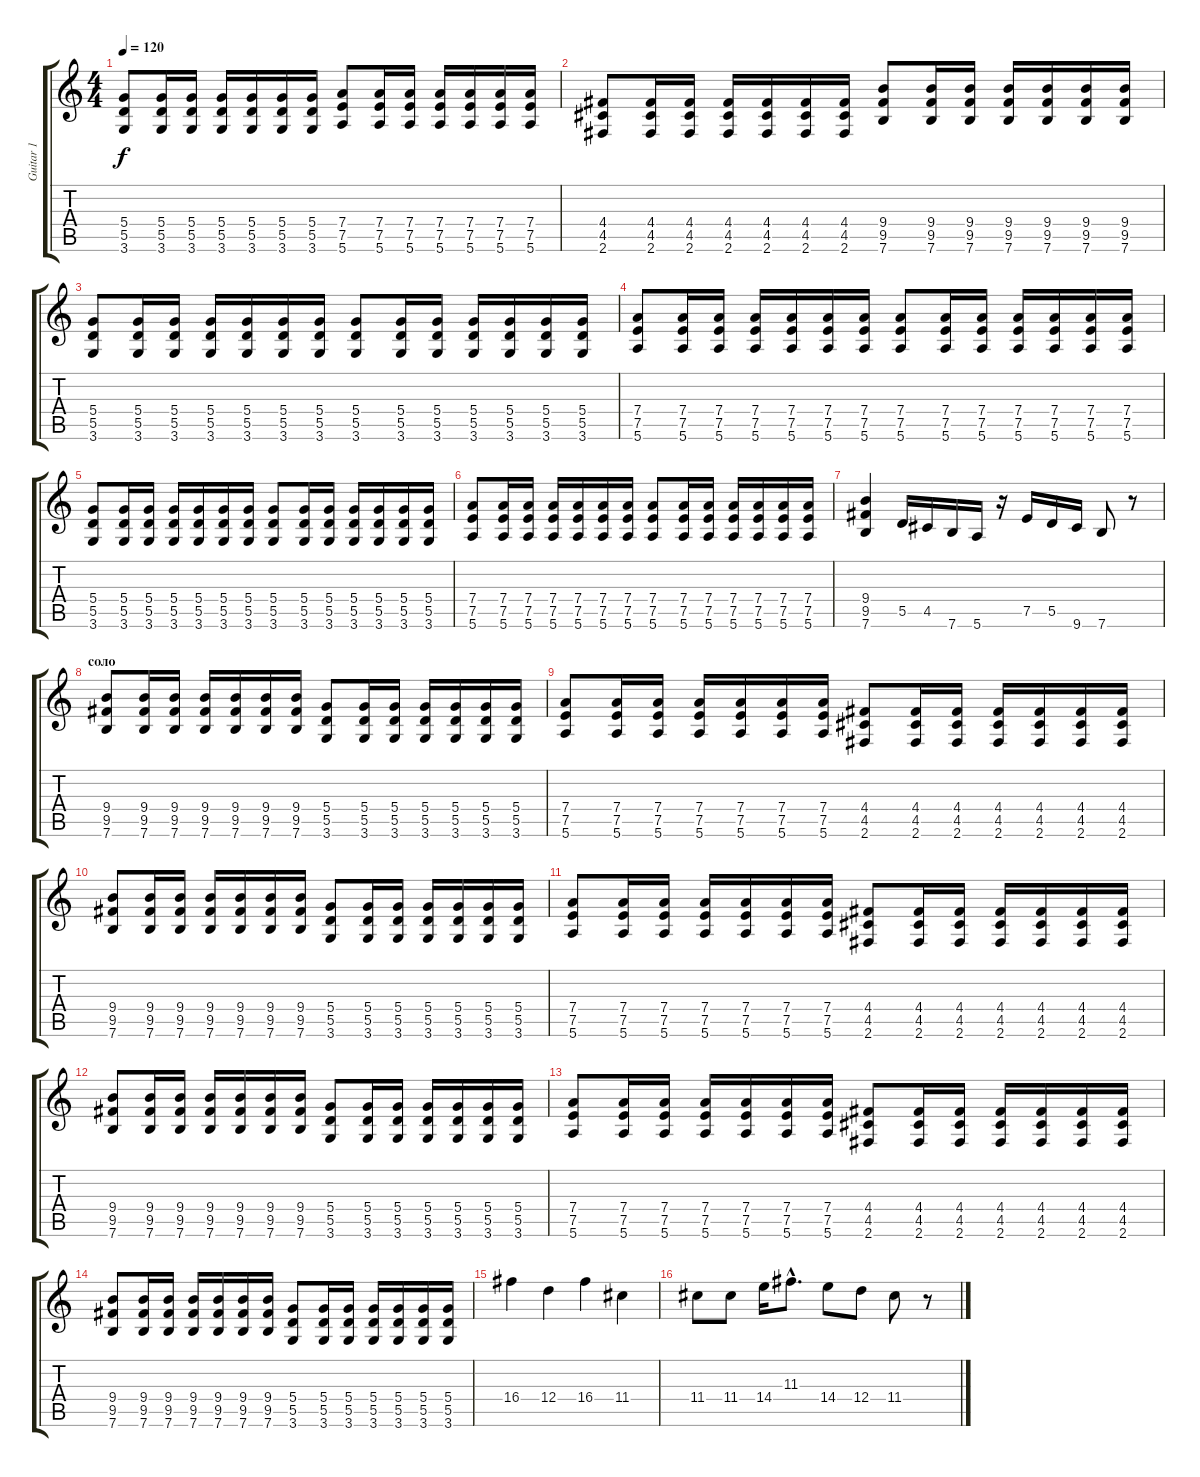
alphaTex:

\track ("Guitar 1" "Guitar 1") {instrument distortionguitar}
\staff {score tabs}
\tuning (E4 B3 G3 D3 A2 E2) {hide}
\ts (4 4)
\tempo 120
\clef g2
\ks c
(5.4 5.5 3.6).8{dy f} (5.4 5.5 3.6).16 (5.4 5.5 3.6).16 (5.4 5.5 3.6).16 (5.4 5.5 3.6).16 (5.4 5.5 3.6).16 (5.4 5.5 3.6).16 (7.4 7.5 5.6).8 (7.4 7.5 5.6).16 (7.4 7.5 5.6).16 (7.4 7.5 5.6).16 (7.4 7.5 5.6).16 (7.4 7.5 5.6).16 (7.4 7.5 5.6).16 |
(4.4 4.5 2.6).8 (4.4 4.5 2.6).16 (4.4 4.5 2.6).16 (4.4 4.5 2.6).16 (4.4 4.5 2.6).16 (4.4 4.5 2.6).16 (4.4 4.5 2.6).16 (9.4 9.5 7.6).8 (9.4 9.5 7.6).16 (9.4 9.5 7.6).16 (9.4 9.5 7.6).16 (9.4 9.5 7.6).16 (9.4 9.5 7.6).16 (9.4 9.5 7.6).16 |
(5.4 5.5 3.6).8 (5.4 5.5 3.6).16 (5.4 5.5 3.6).16 (5.4 5.5 3.6).16 (5.4 5.5 3.6).16 (5.4 5.5 3.6).16 (5.4 5.5 3.6).16 (5.4 5.5 3.6).8 (5.4 5.5 3.6).16 (5.4 5.5 3.6).16 (5.4 5.5 3.6).16 (5.4 5.5 3.6).16 (5.4 5.5 3.6).16 (5.4 5.5 3.6).16 |
(7.4 7.5 5.6).8 (7.4 7.5 5.6).16 (7.4 7.5 5.6).16 (7.4 7.5 5.6).16 (7.4 7.5 5.6).16 (7.4 7.5 5.6).16 (7.4 7.5 5.6).16 (7.4 7.5 5.6).8 (7.4 7.5 5.6).16 (7.4 7.5 5.6).16 (7.4 7.5 5.6).16 (7.4 7.5 5.6).16 (7.4 7.5 5.6).16 (7.4 7.5 5.6).16 |
(5.4 5.5 3.6).8 (5.4 5.5 3.6).16 (5.4 5.5 3.6).16 (5.4 5.5 3.6).16 (5.4 5.5 3.6).16 (5.4 5.5 3.6).16 (5.4 5.5 3.6).16 (5.4 5.5 3.6).8 (5.4 5.5 3.6).16 (5.4 5.5 3.6).16 (5.4 5.5 3.6).16 (5.4 5.5 3.6).16 (5.4 5.5 3.6).16 (5.4 5.5 3.6).16 |
(7.4 7.5 5.6).8 (7.4 7.5 5.6).16 (7.4 7.5 5.6).16 (7.4 7.5 5.6).16 (7.4 7.5 5.6).16 (7.4 7.5 5.6).16 (7.4 7.5 5.6).16 (7.4 7.5 5.6).8 (7.4 7.5 5.6).16 (7.4 7.5 5.6).16 (7.4 7.5 5.6).16 (7.4 7.5 5.6).16 (7.4 7.5 5.6).16 (7.4 7.5 5.6).16 |
(9.4 9.5 7.6).4 5.5.16 4.5.16 7.6.16 5.6.16 r.16 7.5.16 5.5.16 9.6.16 7.6.8 r.8 |
\section ("" "соло")
(9.4 9.5 7.6).8 (9.4 9.5 7.6).16 (9.4 9.5 7.6).16 (9.4 9.5 7.6).16 (9.4 9.5 7.6).16 (9.4 9.5 7.6).16 (9.4 9.5 7.6).16 (5.4 5.5 3.6).8 (5.4 5.5 3.6).16 (5.4 5.5 3.6).16 (5.4 5.5 3.6).16 (5.4 5.5 3.6).16 (5.4 5.5 3.6).16 (5.4 5.5 3.6).16 |
(7.4 7.5 5.6).8 (7.4 7.5 5.6).16 (7.4 7.5 5.6).16 (7.4 7.5 5.6).16 (7.4 7.5 5.6).16 (7.4 7.5 5.6).16 (7.4 7.5 5.6).16 (4.4 4.5 2.6).8 (4.4 4.5 2.6).16 (4.4 4.5 2.6).16 (4.4 4.5 2.6).16 (4.4 4.5 2.6).16 (4.4 4.5 2.6).16 (4.4 4.5 2.6).16 |
(9.4 9.5 7.6).8 (9.4 9.5 7.6).16 (9.4 9.5 7.6).16 (9.4 9.5 7.6).16 (9.4 9.5 7.6).16 (9.4 9.5 7.6).16 (9.4 9.5 7.6).16 (5.4 5.5 3.6).8 (5.4 5.5 3.6).16 (5.4 5.5 3.6).16 (5.4 5.5 3.6).16 (5.4 5.5 3.6).16 (5.4 5.5 3.6).16 (5.4 5.5 3.6).16 |
(7.4 7.5 5.6).8 (7.4 7.5 5.6).16 (7.4 7.5 5.6).16 (7.4 7.5 5.6).16 (7.4 7.5 5.6).16 (7.4 7.5 5.6).16 (7.4 7.5 5.6).16 (4.4 4.5 2.6).8 (4.4 4.5 2.6).16 (4.4 4.5 2.6).16 (4.4 4.5 2.6).16 (4.4 4.5 2.6).16 (4.4 4.5 2.6).16 (4.4 4.5 2.6).16 |
(9.4 9.5 7.6).8 (9.4 9.5 7.6).16 (9.4 9.5 7.6).16 (9.4 9.5 7.6).16 (9.4 9.5 7.6).16 (9.4 9.5 7.6).16 (9.4 9.5 7.6).16 (5.4 5.5 3.6).8 (5.4 5.5 3.6).16 (5.4 5.5 3.6).16 (5.4 5.5 3.6).16 (5.4 5.5 3.6).16 (5.4 5.5 3.6).16 (5.4 5.5 3.6).16 |
(7.4 7.5 5.6).8 (7.4 7.5 5.6).16 (7.4 7.5 5.6).16 (7.4 7.5 5.6).16 (7.4 7.5 5.6).16 (7.4 7.5 5.6).16 (7.4 7.5 5.6).16 (4.4 4.5 2.6).8 (4.4 4.5 2.6).16 (4.4 4.5 2.6).16 (4.4 4.5 2.6).16 (4.4 4.5 2.6).16 (4.4 4.5 2.6).16 (4.4 4.5 2.6).16 |
(9.4 9.5 7.6).8 (9.4 9.5 7.6).16 (9.4 9.5 7.6).16 (9.4 9.5 7.6).16 (9.4 9.5 7.6).16 (9.4 9.5 7.6).16 (9.4 9.5 7.6).16 (5.4 5.5 3.6).8 (5.4 5.5 3.6).16 (5.4 5.5 3.6).16 (5.4 5.5 3.6).16 (5.4 5.5 3.6).16 (5.4 5.5 3.6).16 (5.4 5.5 3.6).16 |
16.4.4 12.4.4 16.4.4 11.4.4 |
11.4.8 11.4.8 14.4.16 11.3{hac}.8{d} 14.4.8 12.4.8 11.4.8 r.8
